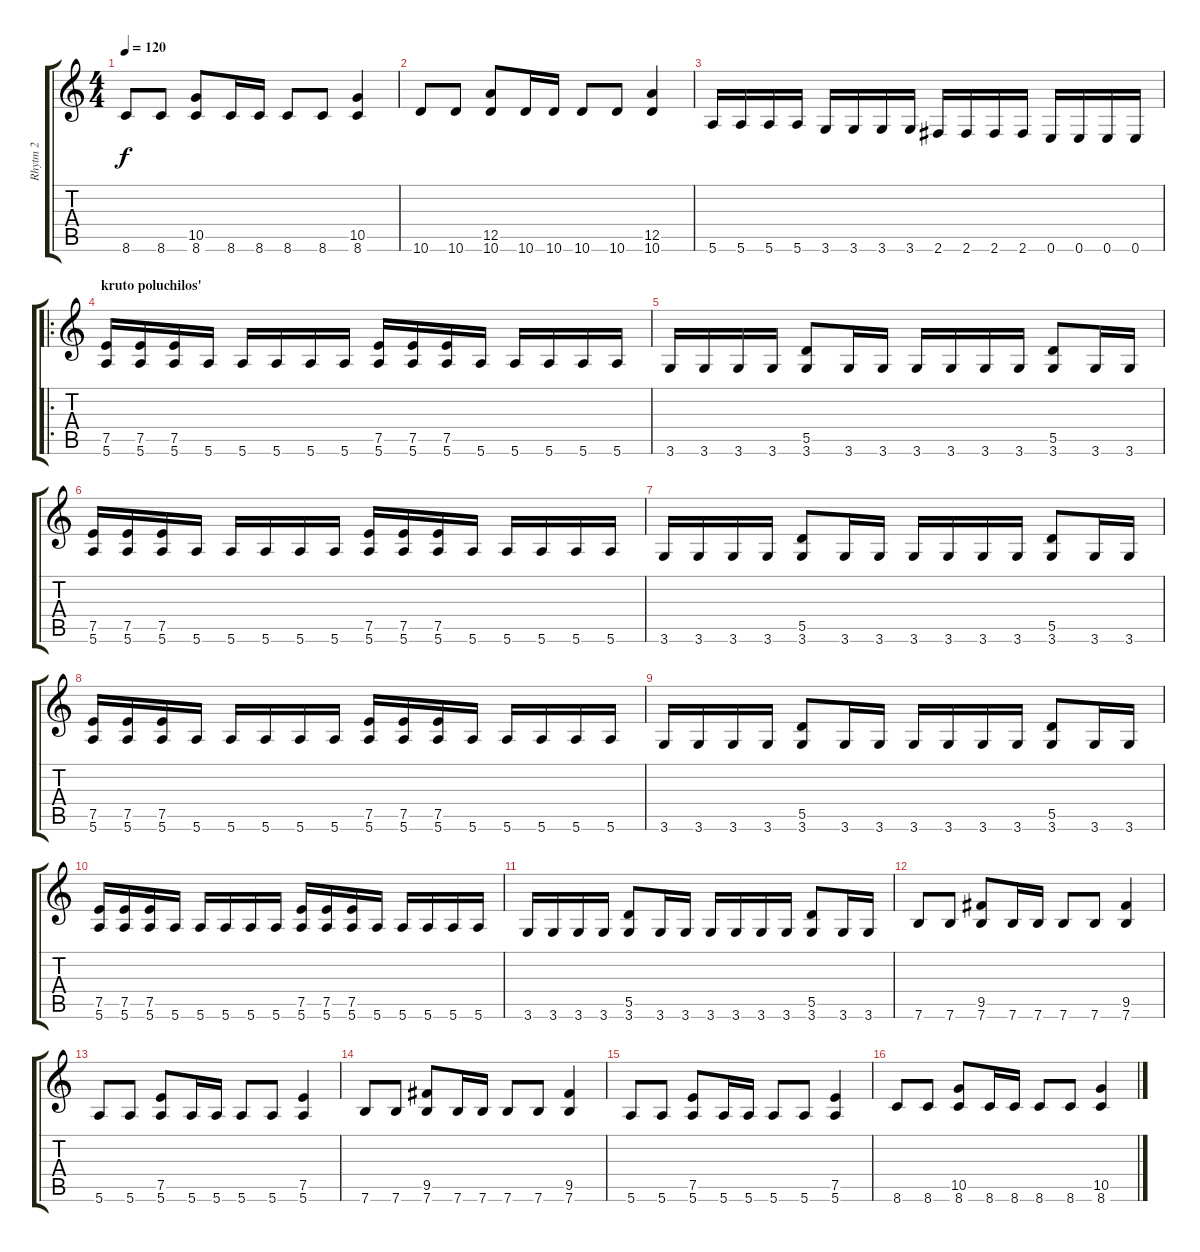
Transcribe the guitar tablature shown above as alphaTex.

\track ("Rhytm 2" "Rhytm 2") {instrument distortionguitar}
\staff {score tabs}
\tuning (E4 B3 G3 D3 A2 E2) {hide}
\ts (4 4)
\tempo 120
\clef g2
\ks c
8.6.8{dy f} 8.6.8 (10.5 8.6).8 8.6.16 8.6.16 8.6.8 8.6.8 (10.5 8.6).4 |
10.6.8 10.6.8 (12.5 10.6).8 10.6.16 10.6.16 10.6.8 10.6.8 (12.5 10.6).4 |
5.6.16 5.6.16 5.6.16 5.6.16 3.6.16 3.6.16 3.6.16 3.6.16 2.6.16 2.6.16 2.6.16 2.6.16 0.6.16 0.6.16 0.6.16 0.6.16 |
\ro
\section ("" "kruto poluchilos'")
(7.5 5.6).16 (7.5 5.6).16 (7.5 5.6).16 5.6.16 5.6.16 5.6.16 5.6.16 5.6.16 (7.5 5.6).16 (7.5 5.6).16 (7.5 5.6).16 5.6.16 5.6.16 5.6.16 5.6.16 5.6.16 |
3.6.16 3.6.16 3.6.16 3.6.16 (5.5 3.6).8 3.6.16 3.6.16 3.6.16 3.6.16 3.6.16 3.6.16 (5.5 3.6).8 3.6.16 3.6.16 |
(7.5 5.6).16 (7.5 5.6).16 (7.5 5.6).16 5.6.16 5.6.16 5.6.16 5.6.16 5.6.16 (7.5 5.6).16 (7.5 5.6).16 (7.5 5.6).16 5.6.16 5.6.16 5.6.16 5.6.16 5.6.16 |
3.6.16 3.6.16 3.6.16 3.6.16 (5.5 3.6).8 3.6.16 3.6.16 3.6.16 3.6.16 3.6.16 3.6.16 (5.5 3.6).8 3.6.16 3.6.16 |
(7.5 5.6).16 (7.5 5.6).16 (7.5 5.6).16 5.6.16 5.6.16 5.6.16 5.6.16 5.6.16 (7.5 5.6).16 (7.5 5.6).16 (7.5 5.6).16 5.6.16 5.6.16 5.6.16 5.6.16 5.6.16 |
3.6.16 3.6.16 3.6.16 3.6.16 (5.5 3.6).8 3.6.16 3.6.16 3.6.16 3.6.16 3.6.16 3.6.16 (5.5 3.6).8 3.6.16 3.6.16 |
(7.5 5.6).16 (7.5 5.6).16 (7.5 5.6).16 5.6.16 5.6.16 5.6.16 5.6.16 5.6.16 (7.5 5.6).16 (7.5 5.6).16 (7.5 5.6).16 5.6.16 5.6.16 5.6.16 5.6.16 5.6.16 |
3.6.16 3.6.16 3.6.16 3.6.16 (5.5 3.6).8 3.6.16 3.6.16 3.6.16 3.6.16 3.6.16 3.6.16 (5.5 3.6).8 3.6.16 3.6.16 |
7.6.8 7.6.8 (9.5 7.6).8 7.6.16 7.6.16 7.6.8 7.6.8 (9.5 7.6).4 |
5.6.8 5.6.8 (7.5 5.6).8 5.6.16 5.6.16 5.6.8 5.6.8 (7.5 5.6).4 |
7.6.8 7.6.8 (9.5 7.6).8 7.6.16 7.6.16 7.6.8 7.6.8 (9.5 7.6).4 |
5.6.8 5.6.8 (7.5 5.6).8 5.6.16 5.6.16 5.6.8 5.6.8 (7.5 5.6).4 |
8.6.8 8.6.8 (10.5 8.6).8 8.6.16 8.6.16 8.6.8 8.6.8 (10.5 8.6).4
